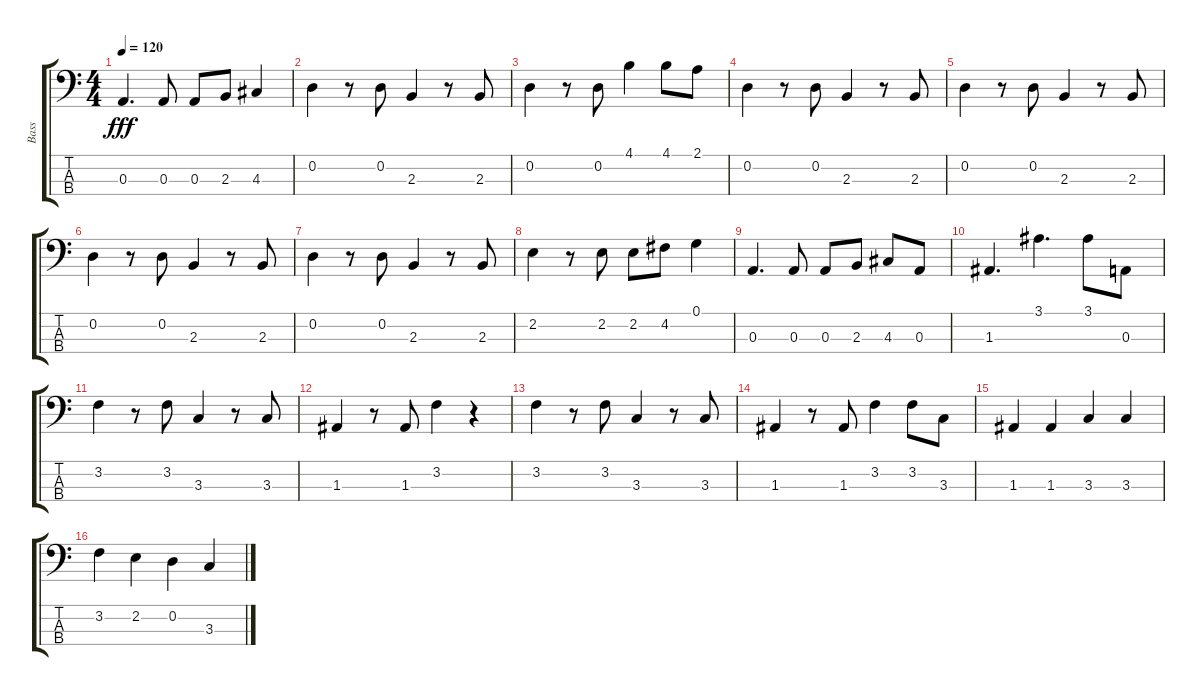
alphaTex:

\track ("Bass" "Bass") {instrument electricbassfinger}
\staff {score tabs}
\tuning (G2 D2 A1 E1) {hide}
\ts (4 4)
\tempo 120
\clef f4
\ks c
0.3.4{d dy fff} 0.3.8 0.3.8 2.3.8 4.3.4 |
0.2.4 r.8 0.2.8 2.3.4 r.8 2.3.8 |
0.2.4 r.8 0.2.8 4.1.4 4.1.8 2.1.8 |
0.2.4 r.8 0.2.8 2.3.4 r.8 2.3.8 |
0.2.4 r.8 0.2.8 2.3.4 r.8 2.3.8 |
0.2.4 r.8 0.2.8 2.3.4 r.8 2.3.8 |
0.2.4 r.8 0.2.8 2.3.4 r.8 2.3.8 |
2.2.4 r.8 2.2.8 2.2.8 4.2.8 0.1.4 |
0.3.4{d} 0.3.8 0.3.8 2.3.8 4.3.8 0.3.8 |
1.3.4{d} 3.1.4{d} 3.1.8 0.3.8 |
3.2.4 r.8 3.2.8 3.3.4 r.8 3.3.8 |
1.3.4 r.8 1.3.8 3.2.4 r.4 |
3.2.4 r.8 3.2.8 3.3.4 r.8 3.3.8 |
1.3.4 r.8 1.3.8 3.2.4 3.2.8 3.3.8 |
1.3.4 1.3.4 3.3.4 3.3.4 |
3.2.4 2.2.4 0.2.4 3.3.4
